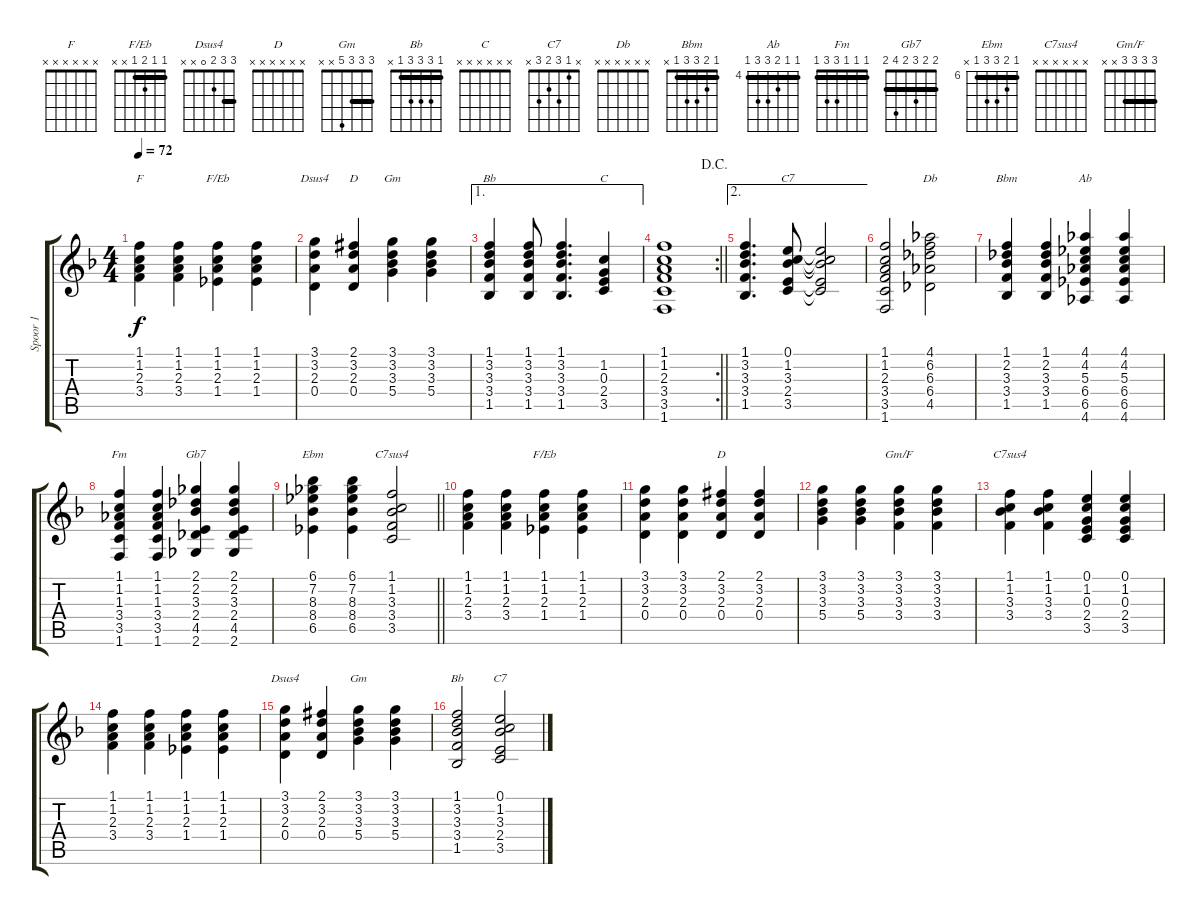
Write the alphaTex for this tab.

\track ("Spoor 1" "Spoor 1") {instrument acousticguitarsteel}
\staff {score tabs}
\tuning (E4 B3 G3 D3 A2 E2) {hide}
\chord ("F" x x x x x x)
\chord ("F/Eb" x x x x x x)
\chord ("Dsus4" x x x x x x)
\chord ("D" 2 3 2 0 x x) {barre 2}
\chord ("Gm" x x x x x x)
\chord ("Bb" x x x x x x)
\chord ("C" x x x x x x)
\chord ("C7" x x x x x x)
\chord ("Db" x x x x x x)
\chord ("Bbm" 1 2 3 3 1 x) {barre 1}
\chord ("Ab" 4 4 5 6 6 4) {firstfret 4 barre 4}
\chord ("Fm" 1 1 1 3 3 1) {barre 1}
\chord ("Gb7" 2 2 3 2 4 2) {barre 2}
\chord ("Ebm" 6 7 8 8 6 x) {firstfret 6 barre 6}
\chord ("C7sus4" 1 1 3 3 3 1) {barre 1}
\chord ("F/Eb" 1 1 2 1 x x) {barre 1}
\chord ("D" x x x x x x)
\chord ("Gm/F" 3 3 3 3 x x) {barre 3}
\chord ("C7sus4" x x x x x x)
\chord ("Dsus4" 3 3 2 0 x x) {barre 3}
\chord ("Gm" 3 3 3 5 x x) {barre 3}
\chord ("Bb" 1 3 3 3 1 x) {barre 1}
\chord ("C7" x 1 3 2 3 x)
\ts (4 4)
\tempo 72
\clef g2
\ks f
(1.1 1.2 2.3 3.4).4{ch "F" dy f} (1.1 1.2 2.3 3.4).4 (1.1 1.2 2.3 1.4).4{ch "F/Eb"} (1.1 1.2 2.3 1.4).4 |
(3.1 3.2 2.3 0.4).4{ch "Dsus4"} (2.1{acc #} 3.2 2.3 0.4).4{ch "D"} (3.1 3.2 3.3 5.4).4{ch "Gm"} (3.1 3.2 3.3 5.4).4 |
\ae 1
(1.1 3.2 3.3 3.4 1.5).4{ch "Bb"} (1.1 3.2 3.3 3.4 1.5).8 (1.1 3.2 3.3 3.4 1.5).4{d} (1.2 0.3 2.4 3.5).4{ch "C"} |
\rc 2
\jump dacapo
\barLineRight lightlight
(1.1 1.2 2.3 3.4 3.5 1.6).1 |
\ae 2
(1.1 3.2 3.3 3.4 1.5).4{d} (0.1 1.2 3.3 2.4 3.5).8{ch "C7"} (0.1{t} 1.2{t} 3.3{t} 2.4{t} 3.5{t}).2 |
(1.1 1.2 2.3 3.4 3.5 1.6).2 (4.1 6.2 6.3 6.4 4.5).2{ch "Db"} |
(1.1 2.2 3.3 3.4 1.5).4{ch "Bbm"} (1.1 2.2 3.3 3.4 1.5).4 (4.1 4.2 5.3 6.4 6.5 4.6).4{ch "Ab"} (4.1 4.2 5.3 6.4 6.5 4.6).4 |
(1.1 1.2 1.3 3.4 3.5 1.6).4{ch "Fm"} (1.1 1.2 1.3 3.4 3.5 1.6).4 (2.1 2.2 3.3 2.4 4.5 2.6).4{ch "Gb7"} (2.1 2.2 3.3 2.4 4.5 2.6).4 |
\barLineRight lightlight
(6.1 7.2 8.3 8.4 6.5).4{ch "Ebm"} (6.1 7.2 8.3 8.4 6.5).4 (1.1 1.2 3.3 3.4 3.5).2{ch "C7sus4"} |
(1.1 1.2 2.3 3.4).4 (1.1 1.2 2.3 3.4).4 (1.1 1.2 2.3 1.4).4{ch "F/Eb"} (1.1 1.2 2.3 1.4).4 |
(3.1 3.2 2.3 0.4).4 (3.1 3.2 2.3 0.4).4 (2.1{acc #} 3.2 2.3 0.4).4{ch "D"} (2.1{acc #} 3.2 2.3 0.4).4 |
(3.1 3.2 3.3 5.4).4 (3.1 3.2 3.3 5.4).4 (3.1 3.2 3.3 3.4).4{ch "Gm/F"} (3.1 3.2 3.3 3.4).4 |
(1.1 1.2 3.3 3.4).4{ch "C7sus4"} (1.1 1.2 3.3 3.4).4 (0.1 1.2 0.3 2.4 3.5).4 (0.1 1.2 0.3 2.4 3.5).4 |
(1.1 1.2 2.3 3.4).4 (1.1 1.2 2.3 3.4).4 (1.1 1.2 2.3 1.4).4 (1.1 1.2 2.3 1.4).4 |
(3.1 3.2 2.3 0.4).4{ch "Dsus4"} (2.1{acc #} 3.2 2.3 0.4).4 (3.1 3.2 3.3 5.4).4{ch "Gm"} (3.1 3.2 3.3 5.4).4 |
(1.1 3.2 3.3 3.4 1.5).2{ch "Bb"} (0.1 1.2 3.3 2.4 3.5).2{ch "C7"}
